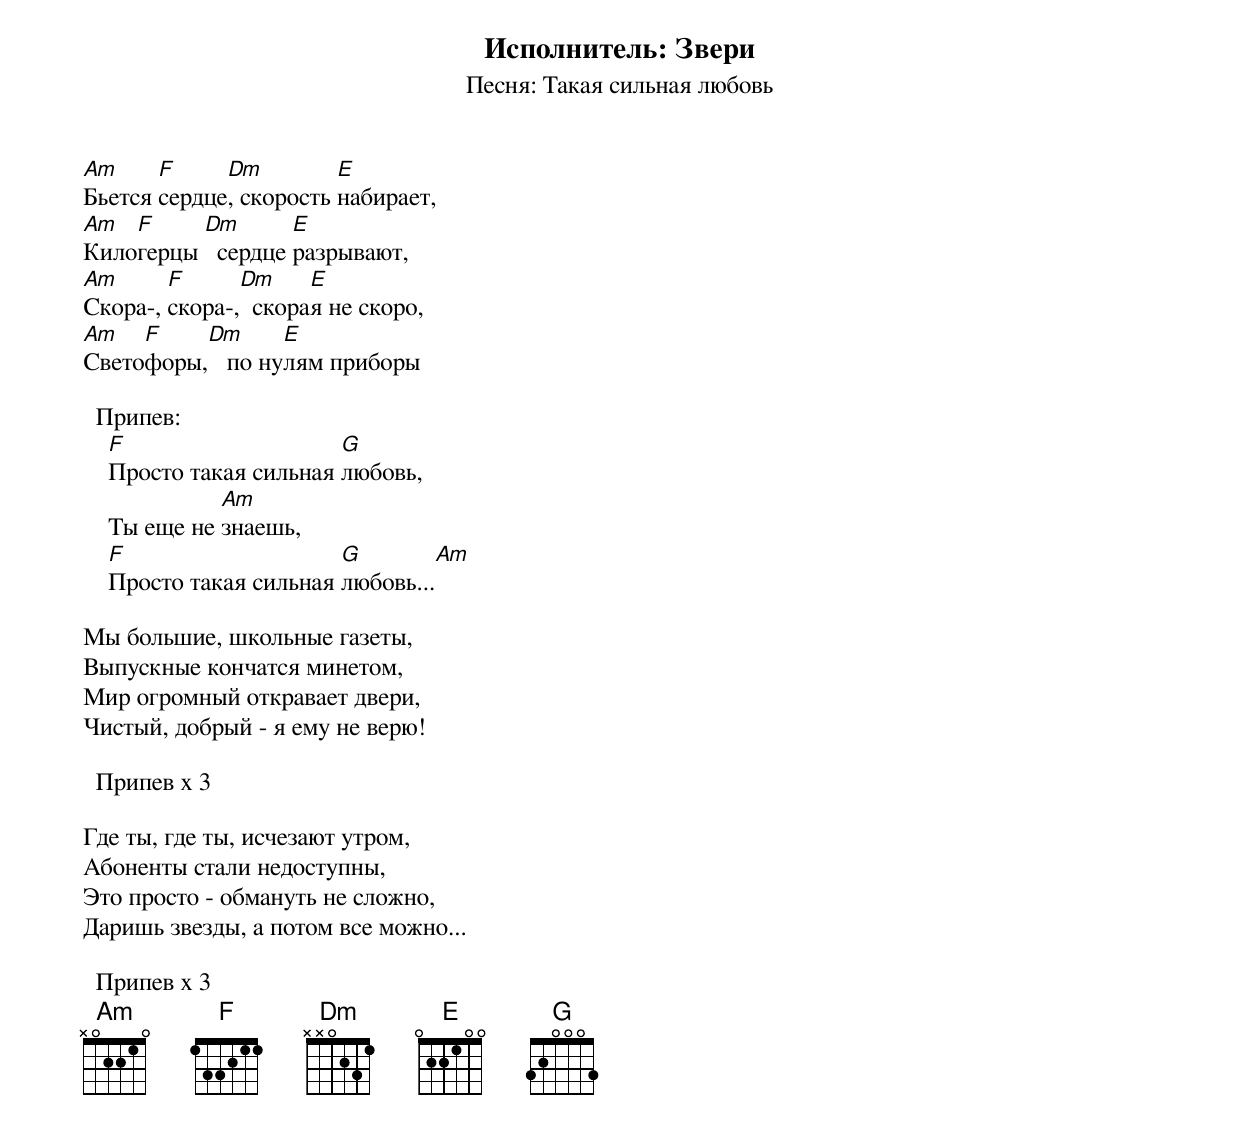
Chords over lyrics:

Исполнитель: Звери
Песня: Такая сильная любовь

Am     F     Dm         E
Бьется сердце, скорость набирает,
Am  F     Dm       E
Килогерцы   сердце разрывают,
Am      F      Dm     E
Скора-, скора-,  скорая не скоро,
Am   F    Dm      E
Светофоры,   по нулям приборы

  Припев:
    F                    G
    Просто такая сильная любовь,
              Am
    Ты еще не знаешь,
    F                    G        Am
    Просто такая сильная любовь...

Мы большие, школьные газеты,
Выпускные кончатся минетом,
Мир огромный откравает двери,
Чистый, добрый - я ему не верю!

  Припев x 3

Где ты, где ты, исчезают утром,
Абоненты стали недоступны,
Это просто - обмануть не сложно,
Даришь звезды, а потом все можно...

  Припев x 3
